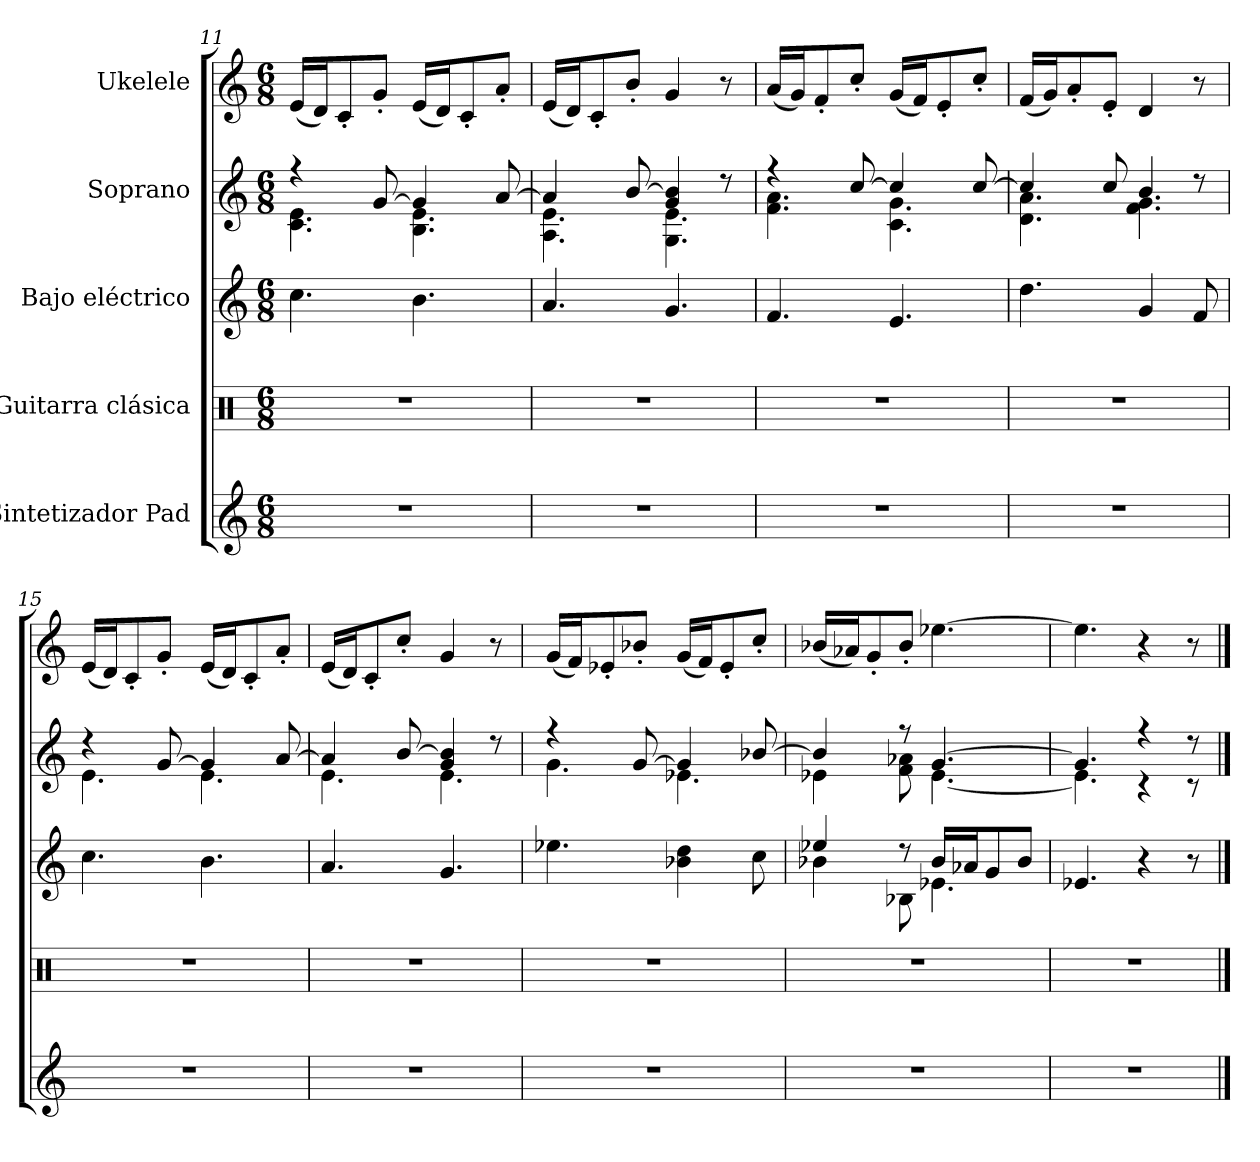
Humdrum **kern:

**kern	**kern	**kern	**kern	**kern
*part5	*part4	*part3	*part2	*part1
*staff5	*staff4	*staff3	*staff2	*staff1
*I"Sintetizador Pad	*I"Guitarra clásica	*I"Bajo eléctrico	*I"Soprano	*I"Ukelele
*clefG2	*clefX	*clefG2	*clefG2	*clefG2
*	*	*ITrd7c12	*	*
*k[]	*k[]	*k[]	*k[]	*k[]
*M6/8	*M6/8	*M6/8	*M6/8	*M6/8
=11	=11	=11	=11	=11
*	*	*	*^	*
2.r	2.r	4.c\	4r	4.c\ 4.e\	(<16e/LL
.	.	.	.	.	16d/J)
.	.	.	.	.	8c'/
.	.	.	[8g/	.	8g'/J
.	.	4.B\	4g/]	4.B\ 4.e\	(<16e/LL
.	.	.	.	.	16d/J)
.	.	.	.	.	8c'/
.	.	.	[8a/	.	8a'/J
=12	=12	=12	=12	=12	=12
2.r	2.r	4.A/	4a/]	4.A\ 4.e\	(<16e/LL
.	.	.	.	.	16d/J)
.	.	.	.	.	8c'/
.	.	.	[8b/	.	8b'/J
.	.	4.G/	4g/ 4b/]	4.G\ 4.e\	4g/
.	.	.	8r	.	8r
=13	=13	=13	=13	=13	=13
2.r	2.r	4.F/	4r	4.f\ 4.a\	(<16a/LL
.	.	.	.	.	16g/J)
.	.	.	.	.	8f'/
.	.	.	[8cc/	.	8cc'/J
.	.	4.E/	4cc/]	4.c\ 4.g\	(<16g/LL
.	.	.	.	.	16f/J)
.	.	.	.	.	8e'/
.	.	.	[8cc/	.	8cc'/J
!!LO:LB:g=z
=14	=14	=14	=14	=14	=14
2.r	2.r	4.d\	4cc/]	4.d\ 4.a\	(<16f/LL
.	.	.	.	.	16g/J)
.	.	.	.	.	8a'/
.	.	.	8cc/	.	8e'/J
.	.	4G/	4b/	4.f\ 4.g\	4d/
.	.	8F/	8r	.	8r
=15	=15	=15	=15	=15	=15
2.r	2.r	4.c\	4r	4.e\	(<16e/LL
.	.	.	.	.	16d/J)
.	.	.	.	.	8c'/
.	.	.	[8g/	.	8g'/J
.	.	4.B\	4g/]	4.e\	(<16e/LL
.	.	.	.	.	16d/J)
.	.	.	.	.	8c'/
.	.	.	[8a/	.	8a'/J
=16	=16	=16	=16	=16	=16
2.r	2.r	4.A/	4a/]	4.e\	(<16e/LL
.	.	.	.	.	16d/J)
.	.	.	.	.	8c'/
.	.	.	[8b/	.	8cc'/J
.	.	4.G/	4g/ 4b/]	4.e\	4g/
.	.	.	8r	.	8r
!!LO:LB:g=z
=17	=17	=17	=17	=17	=17
2.r	2.r	4.e-X\	4r	4.g\	(<16g/LL
.	.	.	.	.	16f/J)
.	.	.	.	.	8e-X'/
.	.	.	[8g/	.	8b-X'/J
.	.	4B-X\ 4d\	4g/]	4.e-X\	(<16g/LL
.	.	.	.	.	16f/J)
.	.	.	.	.	8e-'/
.	.	8c\	[8b-X/	.	8cc'/J
=18	=18	=18	=18	=18	=18
*	*	*^	*	*	*
2.r	2.r	4e-X/	4B-X\	4b-/]	4e-X\	(<16b-X/LL
.	.	.	.	.	.	16a-X/J)
.	.	.	.	.	.	8g'/
.	.	8r	8BB-X\	8r	8f\ 8a-X\	8b-'/J
.	.	16B-/LL	4.E-X\	[4.g/	[4.e-\	[4.ee-X\
.	.	16A-X/J	.	.	.	.
.	.	8G/	.	.	.	.
.	.	8B-/J	.	.	.	.
*	*	*v	*v	*	*	*
=19	=19	=19	=19	=19	=19
2.r	2.r	4.E-X/	4.g/]	4.e-\]	4.ee-\]
.	.	4r	4r	4r	4r
.	.	8r	8r	8r	8r
*	*	*	*v	*v	*
==	==	==	==	==
*-	*-	*-	*-	*-
